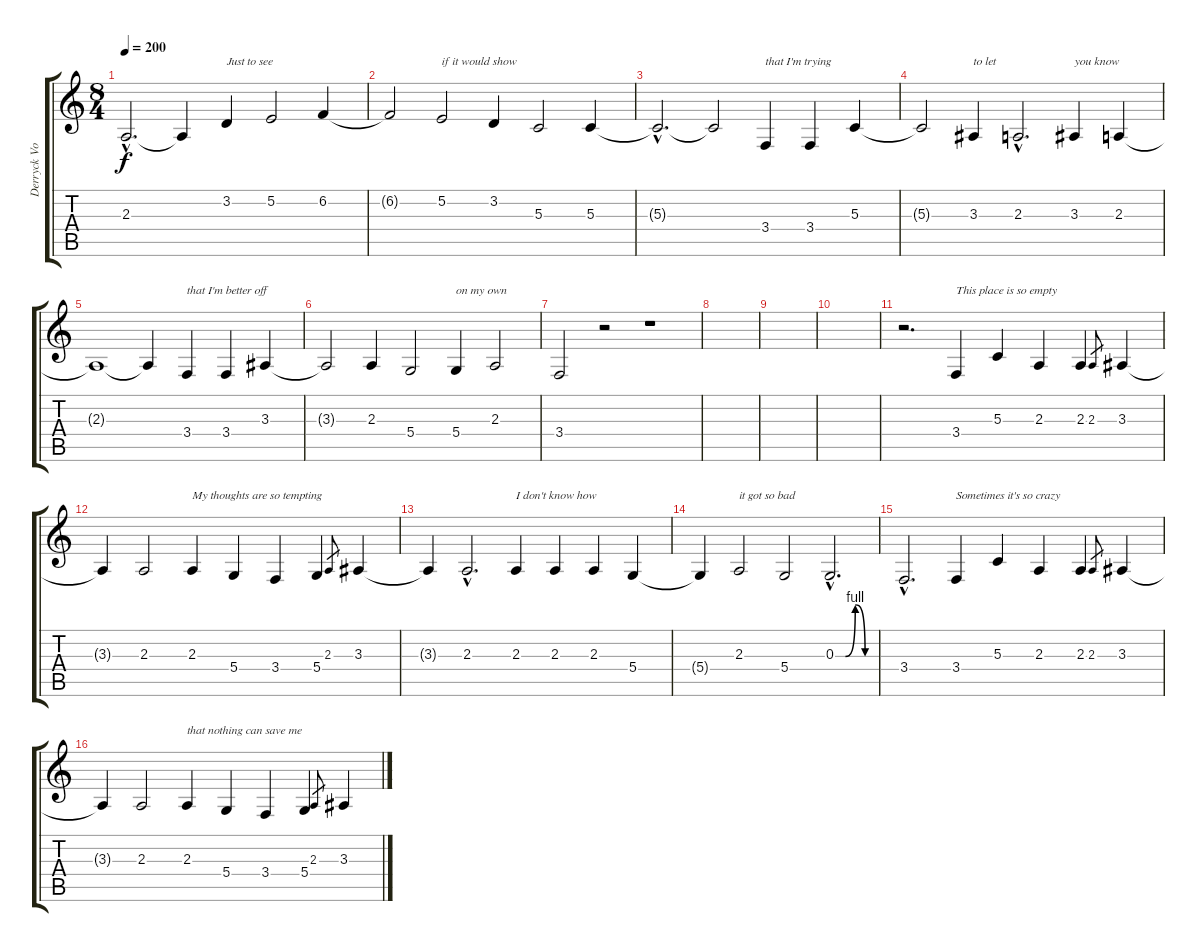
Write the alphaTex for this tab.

\track ("Derryck Vocal" "Derryck Vo") {instrument lead2sawtooth}
\staff {score tabs}
\tuning (E4 B3 G3 D3 A2 E2) {hide}
\ts (8 4)
\tempo 200
\clef g2
\ks c
2.3{hac t}.2{d dy f} 2.3{t}.4 3.2.4{txt "Just to see"} 5.2.2 6.2.4 |
6.2{t}.2 5.2.2{txt "if it would show"} 3.2.4 5.3.2 5.3.4 |
5.3{hac t}.2{d} 5.3{t}.2 3.4.4{txt "that I'm trying"} 3.4.4 5.3.4 |
5.3{t}.2 3.3.4{txt "to let"} 2.3{hac}.2{d} 3.3.4{txt "you know"} 2.3.4 |
2.3{t}.1 2.3{t}.4 3.4.4{txt "that I'm better off"} 3.4.4 3.3.4 |
3.3{t}.2 2.3.4 5.4.2 5.4.4{txt "on my own"} 2.3.2 |
3.4.2 r.2 r.1 |
|
|
|
r.2{d} 3.4.4{txt "This place is so empty"} 5.3.4 2.3.4 2.3.4 2.3.8{gr} 3.3.4 |
3.3{t}.4 2.3.2 2.3.4{txt "My thoughts are so tempting"} 5.4.4 3.4.4 5.4.4 2.3.8{gr} 3.3.4 |
3.3{t}.4 2.3{hac}.2{d} 2.3.4{txt "I don't know how"} 2.3.4 2.3.4 5.4.4 |
5.4{t}.4 2.3.2{txt "it got so bad"} 5.4.2 0.3{be (custom 0 0 15 0 30 4 45 0 60 0) hac}.2{d} |
3.4{hac}.2{d} 3.4.4{txt "Sometimes it's so crazy"} 5.3.4 2.3.4 2.3.4 2.3.8{gr} 3.3.4 |
3.3{t}.4 2.3.2 2.3.4{txt "that nothing can save me"} 5.4.4 3.4.4 5.4.4 2.3.8{gr} 3.3.4
